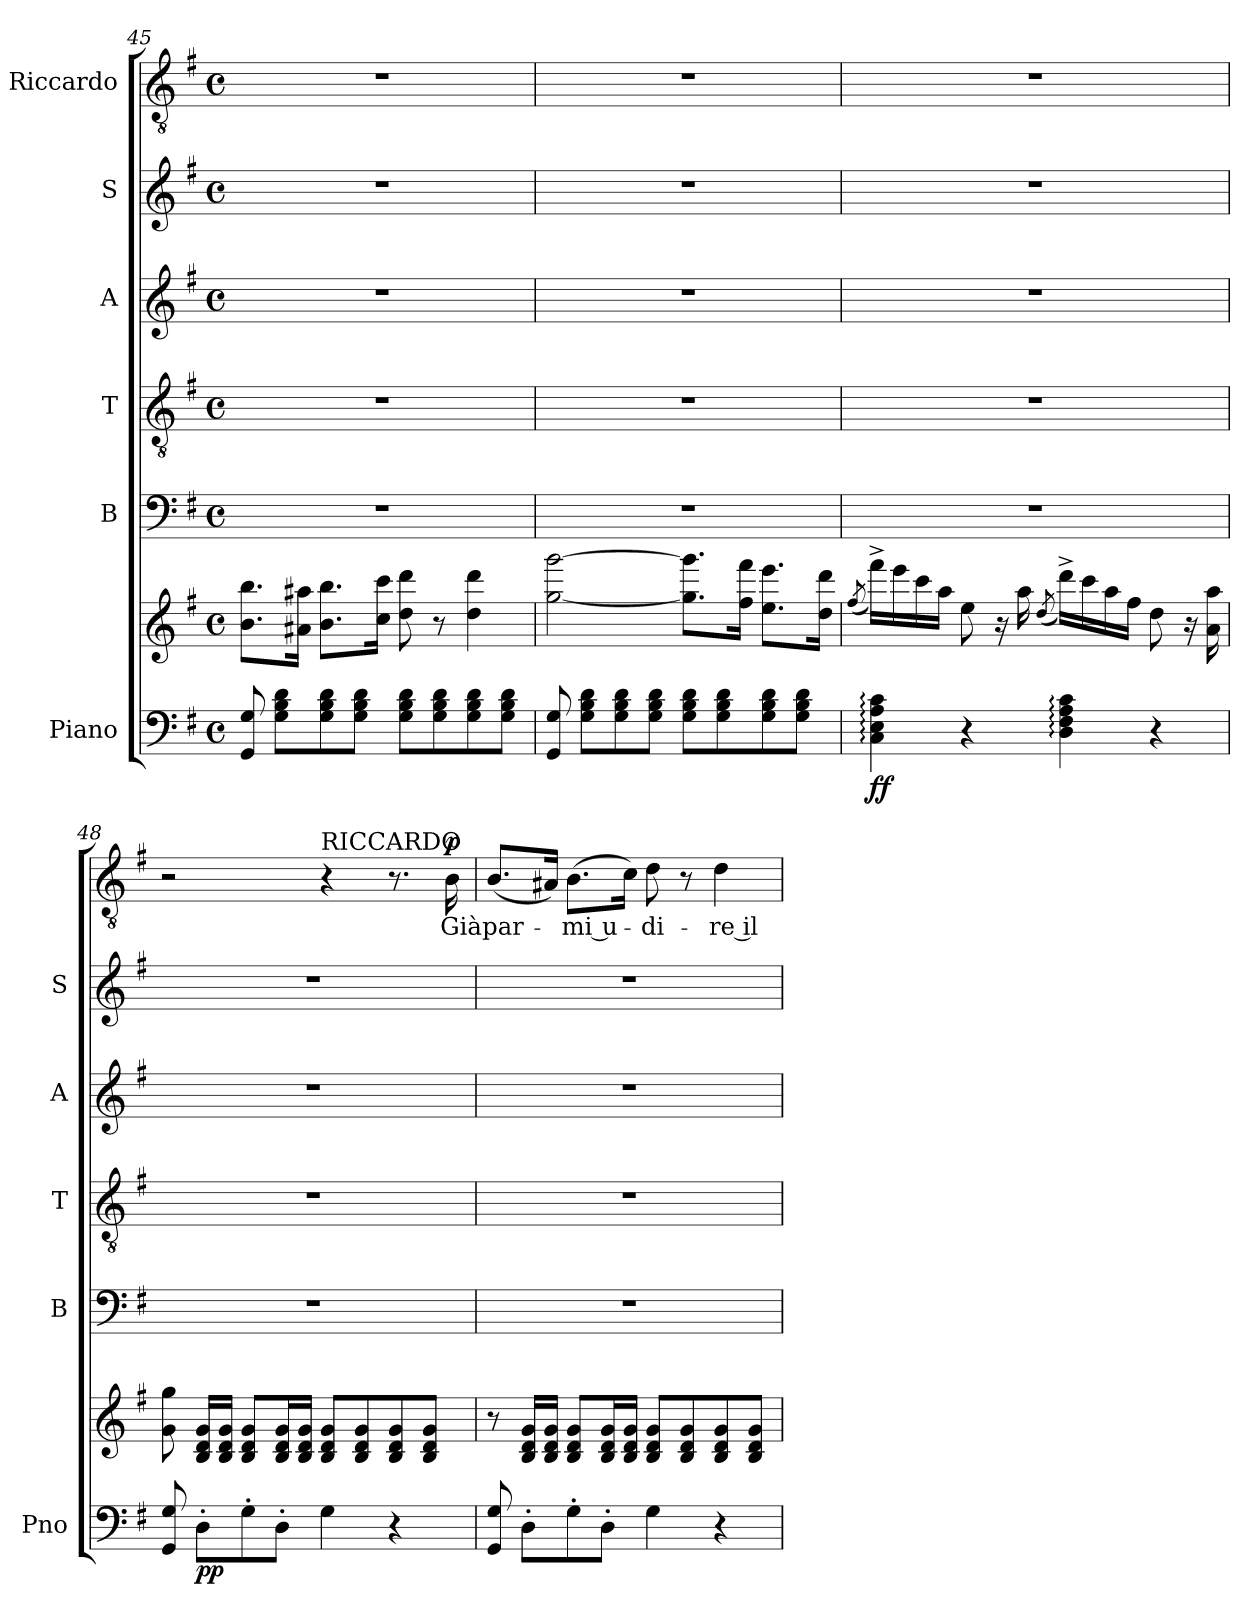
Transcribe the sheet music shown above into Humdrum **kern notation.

**kern	**kern	**dynam	**kern	**kern	**kern	**kern	**kern	**text	**dynam
*part6	*part6	*part6	*part5	*part4	*part3	*part2	*part1	*part1	*part1
*staff7	*staff6	*staff6/7	*staff5	*staff4	*staff3	*staff2	*staff1	*staff1	*staff1
*I"Piano	*	*	*I"B	*I"T	*I"A	*I"S	*I"Riccardo	*	*
*I'Pno	*	*	*I'B	*I'T	*I'A	*I'S	*	*	*
*clefF4	*clefG2	*	*clefF4	*clefGv2	*clefG2	*clefG2	*clefGv2	*	*
*k[f#]	*k[f#]	*	*k[f#]	*k[f#]	*k[f#]	*k[f#]	*k[f#]	*	*
*M4/4	*M4/4	*	*M4/4	*M4/4	*M4/4	*M4/4	*M4/4	*	*
*met(c)	*met(c)	*	*met(c)	*met(c)	*met(c)	*met(c)	*met(c)	*	*
=45	=45	=45	=45	=45	=45	=45	=45	=45	=45
8GG/ 8G/	8.b\ 8.bb\L	.	1r	1r	1r	1r	1r	.	.
8G\ 8B\ 8d\L	.	.	.	.	.	.	.	.	.
.	16a#X\ 16aa#X\Jk	.	.	.	.	.	.	.	.
8G\ 8B\ 8d\	8.b\ 8.bb\L	.	.	.	.	.	.	.	.
8G\ 8B\ 8d\J	.	.	.	.	.	.	.	.	.
.	16cc\ 16ccc\Jk	.	.	.	.	.	.	.	.
8G\ 8B\ 8d\L	8dd\ 8ddd\	.	.	.	.	.	.	.	.
8G\ 8B\ 8d\	8r	.	.	.	.	.	.	.	.
8G\ 8B\ 8d\	4dd\ 4ddd\	.	.	.	.	.	.	.	.
8G\ 8B\ 8d\J	.	.	.	.	.	.	.	.	.
!!LO:PB:g=z
=46	=46	=46	=46	=46	=46	=46	=46	=46	=46
8GG/ 8G/	[2gg\ [2ggg\	.	1r	1r	1r	1r	1r	.	.
8G\ 8B\ 8d\L	.	.	.	.	.	.	.	.	.
8G\ 8B\ 8d\	.	.	.	.	.	.	.	.	.
8G\ 8B\ 8d\J	.	.	.	.	.	.	.	.	.
8G\ 8B\ 8d\L	8.gg\] 8.ggg\]L	.	.	.	.	.	.	.	.
8G\ 8B\ 8d\	.	.	.	.	.	.	.	.	.
.	16ff#\ 16fff#\Jk	.	.	.	.	.	.	.	.
8G\ 8B\ 8d\	8.ee\ 8.eee\L	.	.	.	.	.	.	.	.
8G\ 8B\ 8d\J	.	.	.	.	.	.	.	.	.
.	16dd\ 16ddd\Jk	.	.	.	.	.	.	.	.
=47	=47	=47	=47	=47	=47	=47	=47	=47	=47
.	(8qff#/	.	.	.	.	.	.	.	.
!	!	!LO:DY:b=2	!	!	!	!	!	!	!
!	!	!LO:DY:n=1:b	!	!	!	!	!	!	!
4C\: 4E\: 4A\: 4c\:	16fff#^\LL)	f f	1r	1r	1r	1r	1r	.	.
.	16eee\	.	.	.	.	.	.	.	.
.	16ccc\	.	.	.	.	.	.	.	.
.	16aa\JJ	.	.	.	.	.	.	.	.
4r	8ee\	.	.	.	.	.	.	.	.
.	16r	.	.	.	.	.	.	.	.
.	16aa\	.	.	.	.	.	.	.	.
.	(8qdd/	.	.	.	.	.	.	.	.
4D\: 4F#\: 4A\: 4c\:	16ddd^\LL)	.	.	.	.	.	.	.	.
.	16ccc\	.	.	.	.	.	.	.	.
.	16aa\	.	.	.	.	.	.	.	.
.	16ff#\JJ	.	.	.	.	.	.	.	.
4r	8dd\	.	.	.	.	.	.	.	.
.	16r	.	.	.	.	.	.	.	.
.	16a\ 16aa\	.	.	.	.	.	.	.	.
=48	=48	=48	=48	=48	=48	=48	=48	=48	=48
8GG/ 8G/	8g\ 8gg\	.	1r	1r	1r	1r	2r	.	.
!	!	!LO:DY:b=2	!	!	!	!	!	!	!
!	!	!LO:DY:n=1:b	!	!	!	!	!	!	!
8D'\L	16B/ 16d/ 16g/LL	p p	.	.	.	.	.	.	.
.	16B/ 16d/ 16g/JJ	.	.	.	.	.	.	.	.
8G'\	8B/ 8d/ 8g/L	.	.	.	.	.	.	.	.
8D'\J	16B/ 16d/ 16g/L	.	.	.	.	.	.	.	.
.	16B/ 16d/ 16g/JJ	.	.	.	.	.	.	.	.
!	!	!	!	!	!	!	!LO:TX:a:t=RICCARDO	!	!
4G\	8B/ 8d/ 8g/L	.	.	.	.	.	4r	.	.
.	8B/ 8d/ 8g/	.	.	.	.	.	.	.	.
4r	8B/ 8d/ 8g/	.	.	.	.	.	8.r	.	.
.	8B/ 8d/ 8g/J	.	.	.	.	.	.	.	.
!	!	!	!	!	!	!	!	!	!LO:DY:a
.	.	.	.	.	.	.	16B\	Già	p
!!LO:LB:g=z
=49	=49	=49	=49	=49	=49	=49	=49	=49	=49
8GG/ 8G/	8r	.	1r	1r	1r	1r	(8.B/L	par-	.
8D'\L	16B/ 16d/ 16g/LL	.	.	.	.	.	.	.	.
.	16B/ 16d/ 16g/JJ	.	.	.	.	.	16A#X/Jk)	.	.
8G'\	8B/ 8d/ 8g/L	.	.	.	.	.	(8.B\L	-mi u-	.
8D'\J	16B/ 16d/ 16g/L	.	.	.	.	.	.	.	.
.	16B/ 16d/ 16g/JJ	.	.	.	.	.	16c\Jk)	.	.
4G\	8B/ 8d/ 8g/L	.	.	.	.	.	8d\	-di-	.
.	8B/ 8d/ 8g/	.	.	.	.	.	8r	.	.
4r	8B/ 8d/ 8g/	.	.	.	.	.	4d\	-re il	.
.	8B/ 8d/ 8g/J	.	.	.	.	.	.	.	.
=	=	=	=	=	=	=	=	=	=
*-	*-	*-	*-	*-	*-	*-	*-	*-	*-
